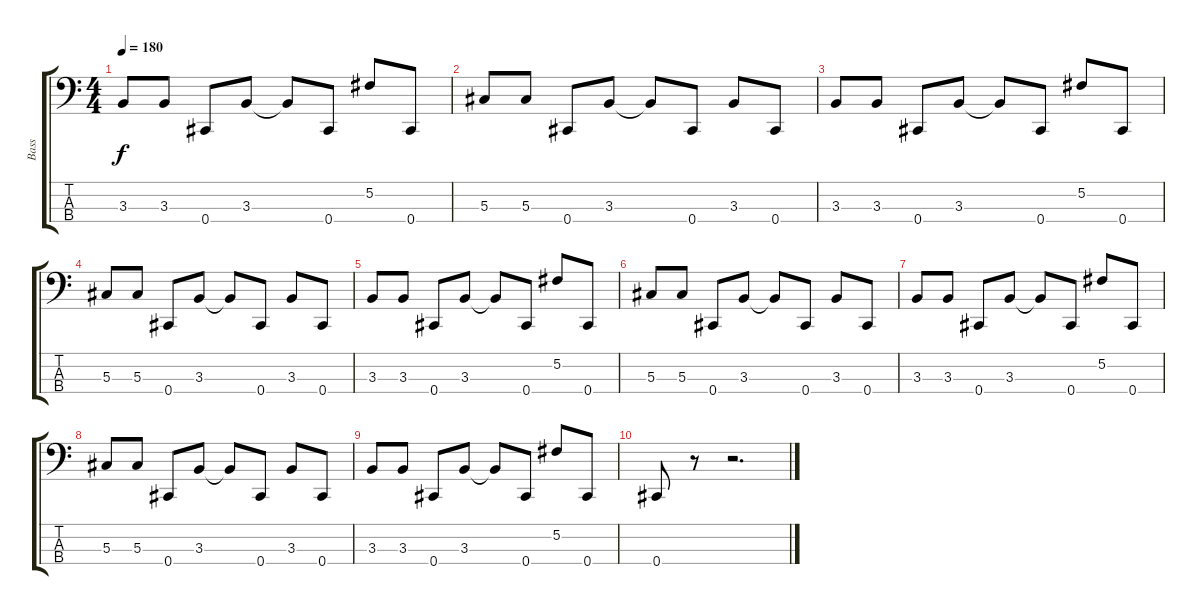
\track ("Bass" "Bass") {instrument electricbassfinger}
\staff {score tabs}
\tuning (Gb2 Db2 Ab1 Db1) {hide}
\ts (4 4)
\tempo 180
\clef f4
\ks c
3.3.8{dy f} 3.3.8 0.4.8 3.3.8 3.3{t}.8 0.4.8 5.2.8 0.4.8 |
5.3.8 5.3.8 0.4.8 3.3.8 3.3{t}.8 0.4.8 3.3.8 0.4.8 |
3.3.8 3.3.8 0.4.8 3.3.8 3.3{t}.8 0.4.8 5.2.8 0.4.8 |
5.3.8 5.3.8 0.4.8 3.3.8 3.3{t}.8 0.4.8 3.3.8 0.4.8 |
3.3.8 3.3.8 0.4.8 3.3.8 3.3{t}.8 0.4.8 5.2.8 0.4.8 |
5.3.8 5.3.8 0.4.8 3.3.8 3.3{t}.8 0.4.8 3.3.8 0.4.8 |
3.3.8 3.3.8 0.4.8 3.3.8 3.3{t}.8 0.4.8 5.2.8 0.4.8 |
5.3.8 5.3.8 0.4.8 3.3.8 3.3{t}.8 0.4.8 3.3.8 0.4.8 |
3.3.8 3.3.8 0.4.8 3.3.8 3.3{t}.8 0.4.8 5.2.8 0.4.8 |
0.4.8 r.8 r.2{d}
